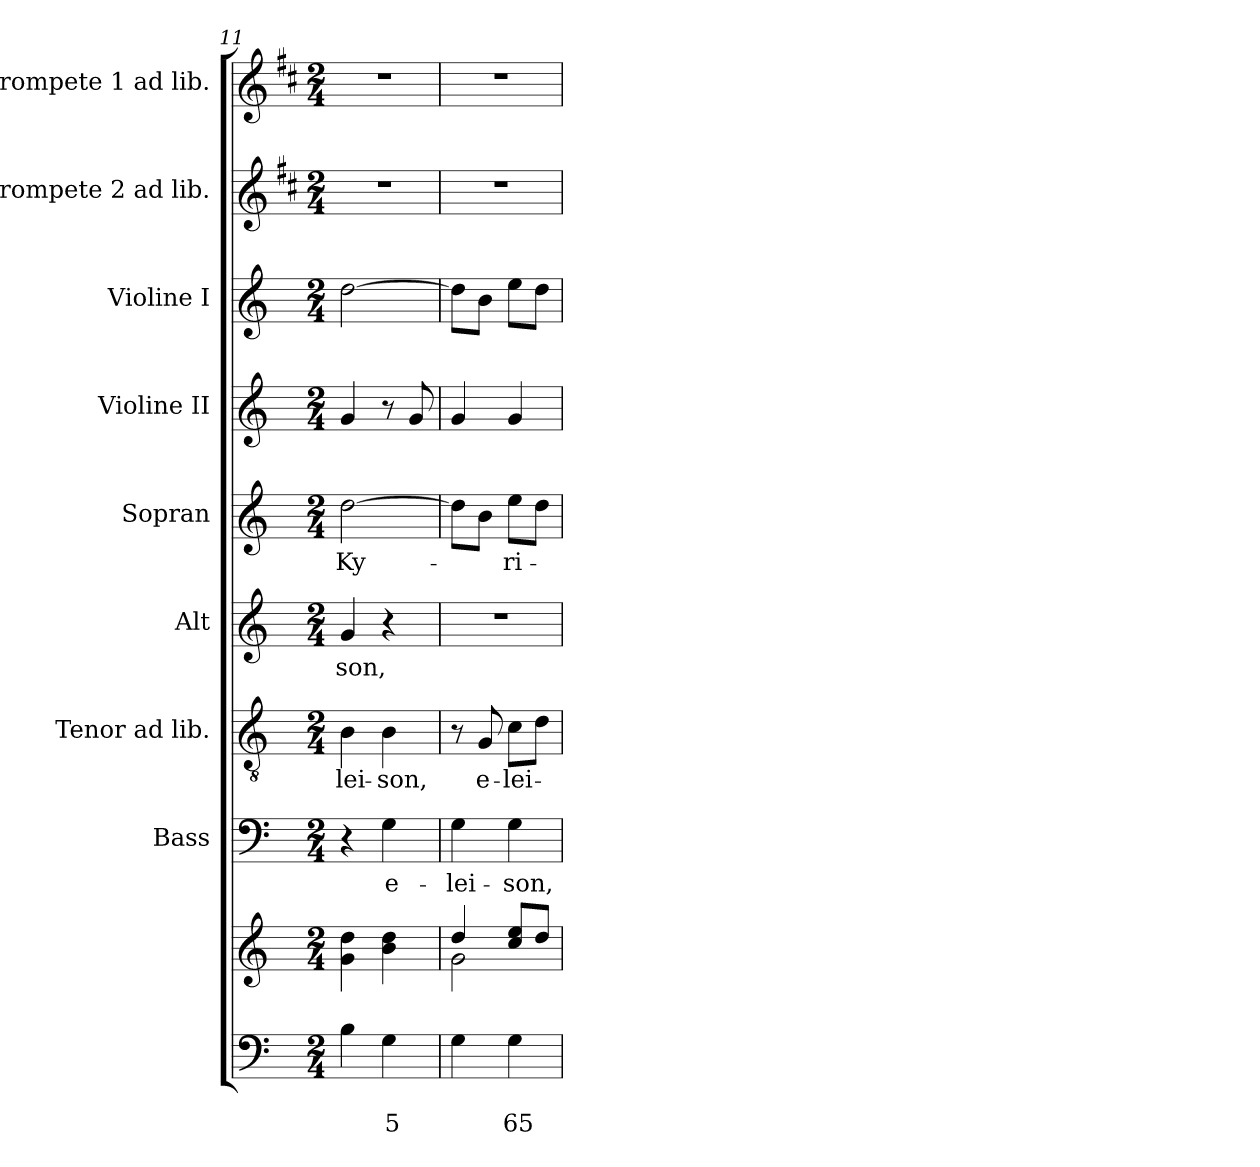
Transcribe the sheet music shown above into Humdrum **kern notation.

**kern	**text	**text	**kern	**kern	**text	**kern	**text	**kern	**text	**kern	**text	**kern	**kern	**kern	**kern
*part9	*part9	*part9	*part9	*part8	*part8	*part7	*part7	*part6	*part6	*part5	*part5	*part4	*part3	*part2	*part1
*staff10	*staff10	*staff10	*staff9	*staff8	*staff8	*staff7	*staff7	*staff6	*staff6	*staff5	*staff5	*staff4	*staff3	*staff2	*staff1
*	*	*	*	*I"Bass	*	*I"Tenor ad lib.	*	*I"Alt	*	*I"Sopran	*	*I"Violine II	*I"Violine I	*I"Trompete 2 ad lib.	*I"Trompete 1 ad lib.
*	*	*	*	*I'B.	*	*I'T.	*	*I'A.	*	*I'S.	*	*I'Vl. II	*I'Vl. I	*I'Trp. 2	*I'Trp. 1
*clefF4	*	*	*clefG2	*clefF4	*	*clefGv2	*	*clefG2	*	*clefG2	*	*clefG2	*clefG2	*clefG2	*clefG2
*	*	*	*	*	*	*	*	*	*	*	*	*	*	*ITrd1c2	*ITrd1c2
*k[]	*	*	*k[]	*k[]	*	*k[]	*	*k[]	*	*k[]	*	*k[]	*k[]	*k[]	*k[]
*C:	*	*	*C:	*C:	*	*C:	*	*C:	*	*C:	*	*C:	*C:	*C:	*C:
*M2/4	*	*	*M2/4	*M2/4	*	*M2/4	*	*M2/4	*	*M2/4	*	*M2/4	*M2/4	*M2/4	*M2/4
=11	=11	=11	=11	=11	=11	=11	=11	=11	=11	=11	=11	=11	=11	=11	=11
!	!	!	!	!	!	!	!LO:LY:b	!	!LO:LY:b	!	!LO:LY:b	!	!	!	!
4B\	.	.	4g\ 4dd\	4r	.	4B\	-lei-	4g/	-son,	[2dd\	Ky-	4g/	[2dd\	2r	2r
!	!	!LO:LY:b	!	!	!LO:LY:b	!	!LO:LY:b	!	!	!	!	!	!	!	!
4G\	.	5	4b\ 4dd\	4G\	e-	4B\	-son,	4r	.	.	.	8r	.	.	.
.	.	.	.	.	.	.	.	.	.	.	.	8g/	.	.	.
=12	=12	=12	=12	=12	=12	=12	=12	=12	=12	=12	=12	=12	=12	=12	=12
*	*	*	*^	*	*	*	*	*	*	*	*	*	*	*	*
!	!	!	!	!	!	!LO:LY:b	!	!	!	!	!	!	!	!	!	!
4G\	.	.	4dd/	2g\	4G\	-lei-	8r	.	2r	.	8dd\L]	.	4g/	8dd\L]	2r	2r
!	!	!	!	!	!	!	!	!LO:LY:b	!	!	!	!	!	!	!	!
.	.	.	.	.	.	.	8G/	e-	.	.	8b\J	.	.	8b\J	.	.
!	!	!LO:LY:b	!	!	!	!LO:LY:b	!	!LO:LY:b	!	!	!	!LO:LY:b	!	!	!	!
4G\	.	65	8cc/ 8ee/L	.	4G\	-son,	8c\L	-lei-	.	.	8ee\L	-ri-	4g/	8ee\L	.	.
.	.	.	8dd/J	.	.	.	8d\J	.	.	.	8dd\J	.	.	8dd\J	.	.
*	*	*	*v	*v	*	*	*	*	*	*	*	*	*	*	*	*
=	=	=	=	=	=	=	=	=	=	=	=	=	=	=	=
*-	*-	*-	*-	*-	*-	*-	*-	*-	*-	*-	*-	*-	*-	*-	*-
